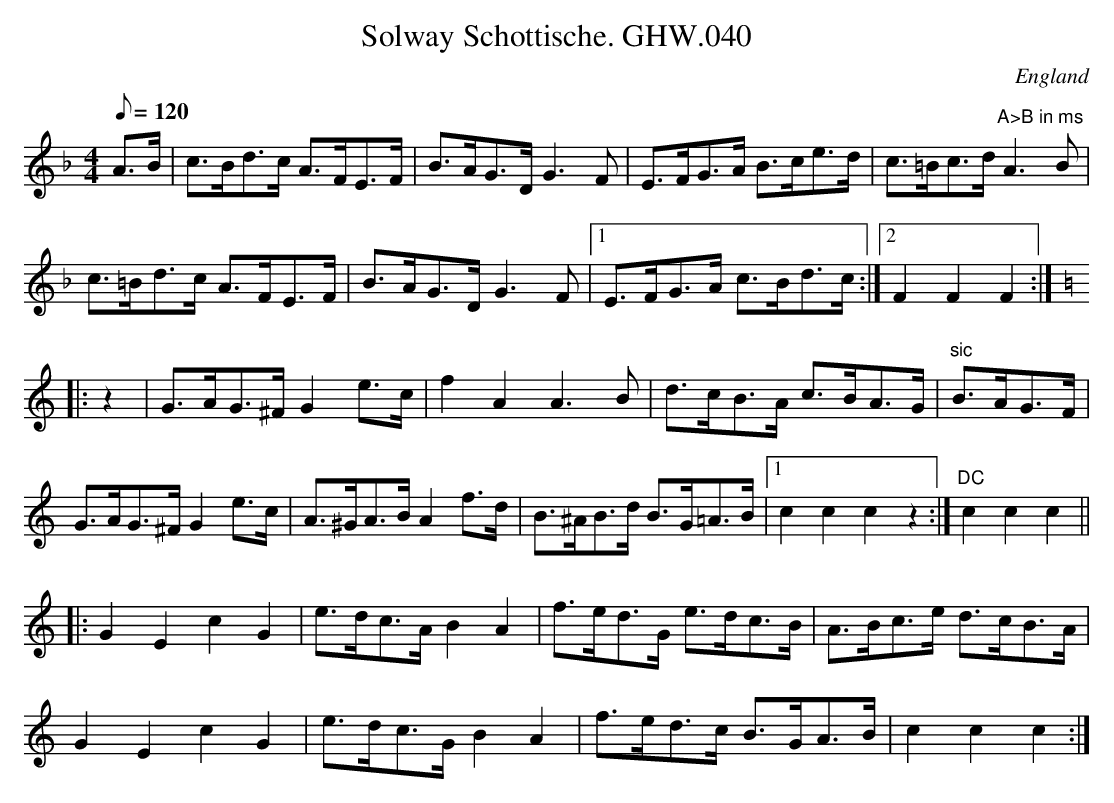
X:1
T:Solway Schottische. GHW.040
M:4/4
L:1/8
Q:120
O:England
K:F
A>B|c>Bd>c A>FE>F|B>AG>D G3 F|E>FG>A B>ce>d|c>=Bc>d "A>B in ms"A3B|!
c>=Bd>c A>FE>F|B>AG>D G3 F|1E>FG>A c>Bd>c:|2F2F2F2:|!
K:C
|:z2|G>AG>^F G2 e>c|f2 A2 A3 B|d>cB>A c>BA>G|"sic"B>AG>F|!
G>AG>^F G2 e>c|A>^GA>B A2 f>d|B>^AB>d B>G=A>B|1 c2c2c2
z2:|"DC"2c2c2c2||
!
|:G2E2 c2G2|e>dc>A B2A2|f>ed>G e>dc>B|A>Bc>e d>cB>A|!
G2E2c2G2|e>dc>G B2A2|f>ed>c B>GA>B|c2c2c2:|
